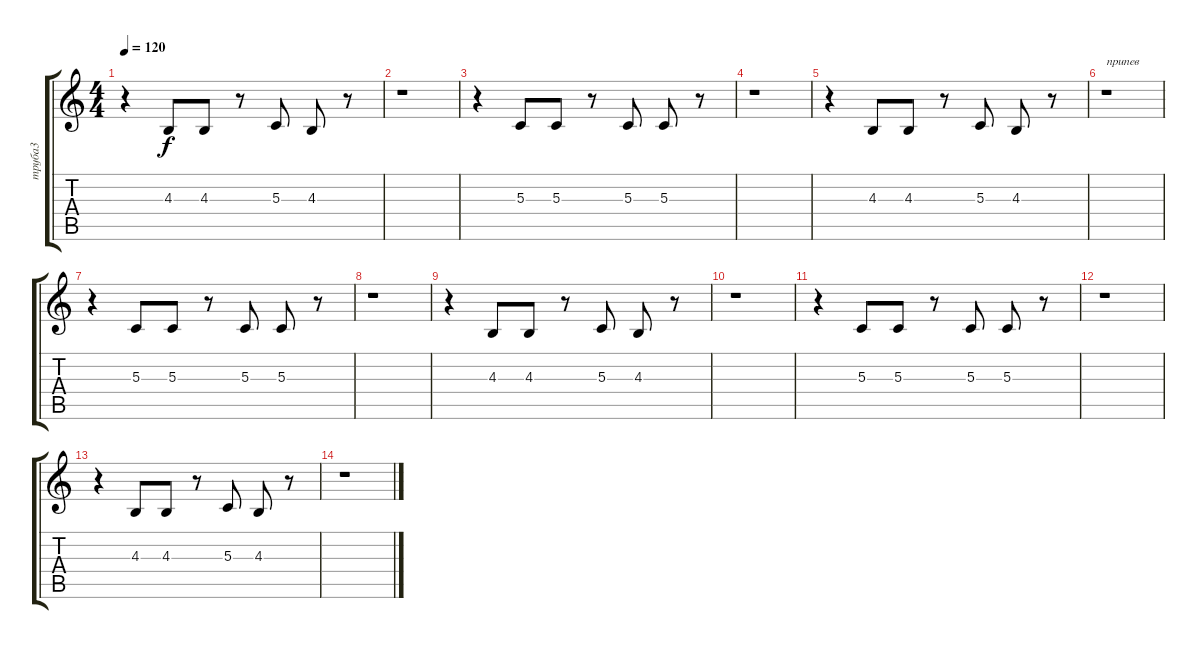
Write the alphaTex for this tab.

\track ("труба3" "труба3") {instrument tuba}
\staff {score tabs}
\tuning (E4 B3 G3 D3 A2 E2) {hide}
\ts (4 4)
\tempo 120
\clef g2
\ks c
r.4{dy f} 4.3.8 4.3.8 r.8 5.3.8 4.3.8 r.8 |
r.1 |
r.4 5.3.8 5.3.8 r.8 5.3.8 5.3.8 r.8 |
r.1 |
r.4 4.3.8 4.3.8 r.8 5.3.8 4.3.8 r.8 |
r.1{txt "припев"} |
r.4 5.3.8 5.3.8 r.8 5.3.8 5.3.8 r.8 |
r.1 |
r.4 4.3.8 4.3.8 r.8 5.3.8 4.3.8 r.8 |
r.1 |
r.4 5.3.8 5.3.8 r.8 5.3.8 5.3.8 r.8 |
r.1 |
r.4 4.3.8 4.3.8 r.8 5.3.8 4.3.8 r.8 |
r.1
